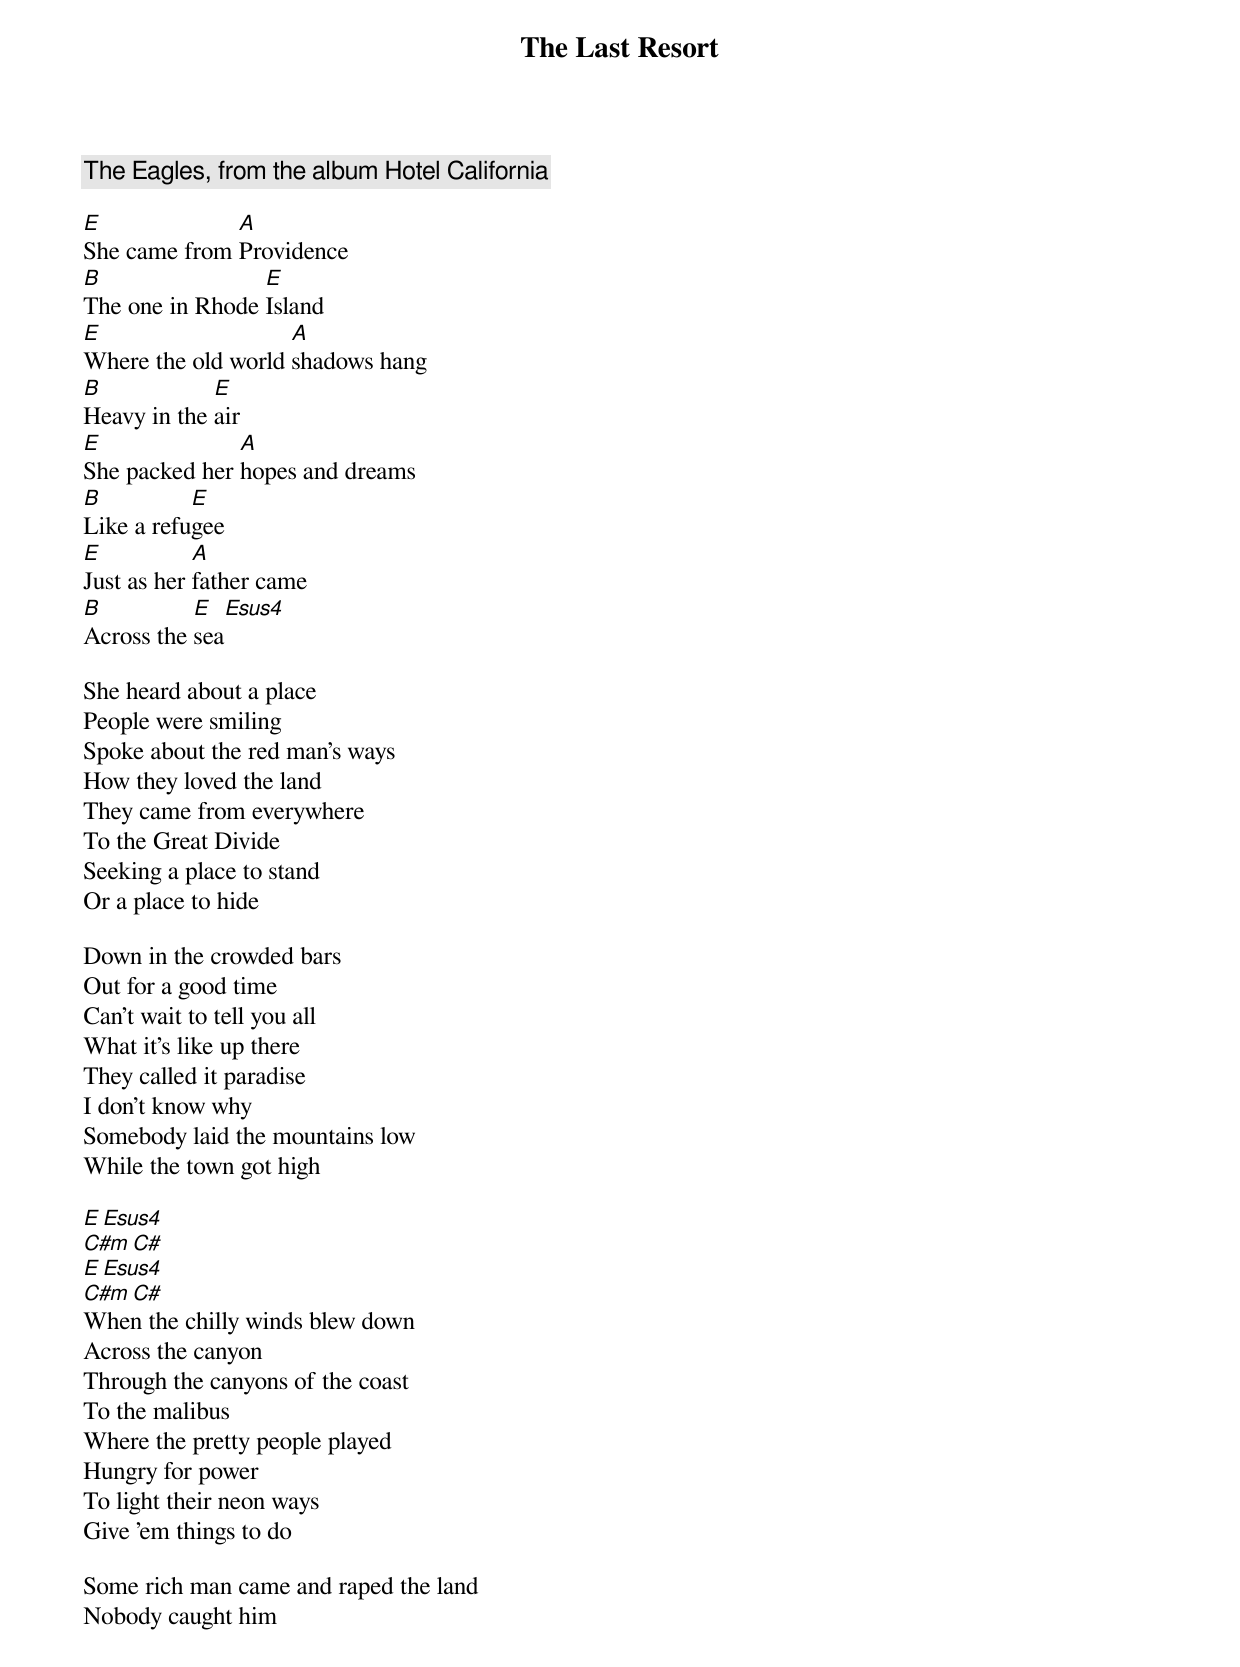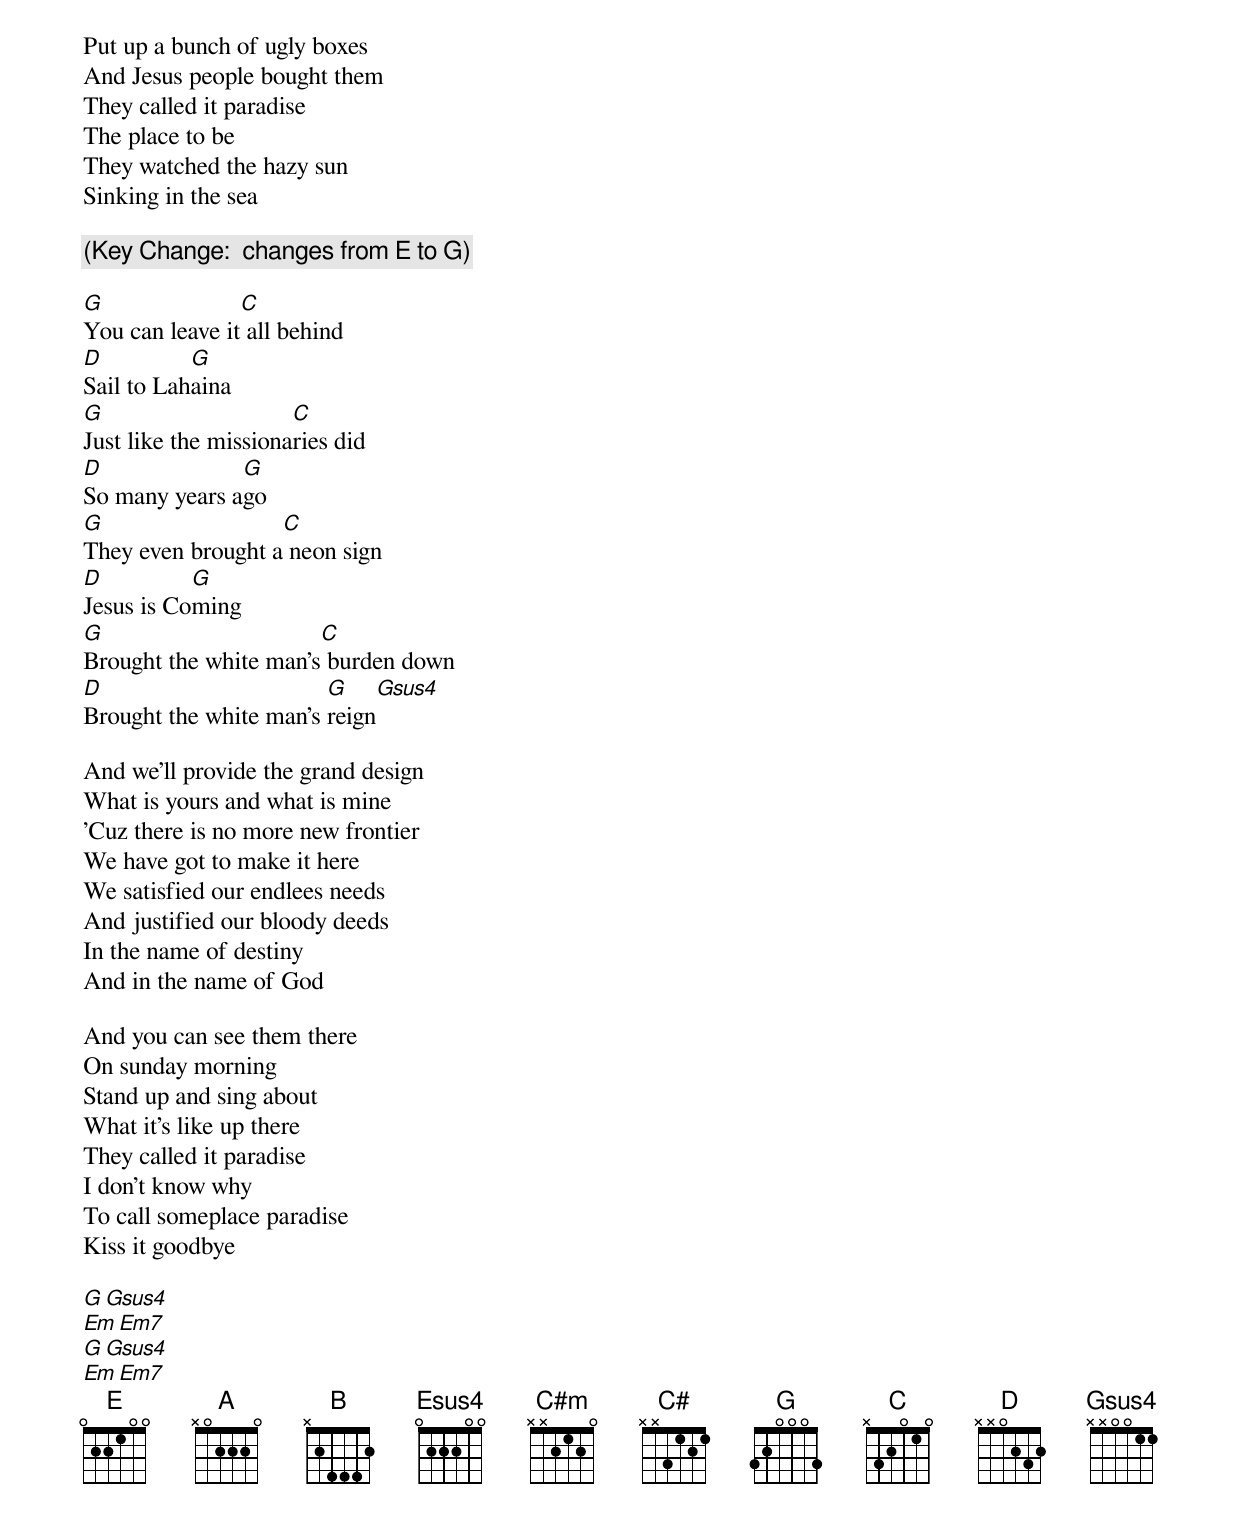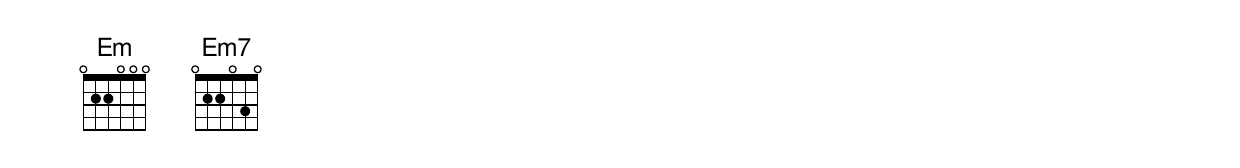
{t:The Last Resort}
{c:The Eagles, from the album Hotel California}

[E]She came from [A]Providence
[B]The one in Rhode [E]Island
[E]Where the old world [A]shadows hang
[B]Heavy in the [E]air
[E]She packed her [A]hopes and dreams
[B]Like a refu[E]gee
[E]Just as her [A]father came
[B]Across the [E]sea[Esus4]

She heard about a place
People were smiling
Spoke about the red man's ways
How they loved the land
They came from everywhere
To the Great Divide
Seeking a place to stand
Or a place to hide

Down in the crowded bars
Out for a good time
Can't wait to tell you all
What it's like up there
They called it paradise
I don't know why
Somebody laid the mountains low
While the town got high

[E][Esus4]
[C#m][C#]
[E][Esus4]
[C#m][C#]
When the chilly winds blew down
Across the canyon
Through the canyons of the coast
To the malibus
Where the pretty people played
Hungry for power
To light their neon ways
Give 'em things to do

Some rich man came and raped the land
Nobody caught him
Put up a bunch of ugly boxes
And Jesus people bought them
They called it paradise
The place to be
They watched the hazy sun
Sinking in the sea

{c:(Key Change:  changes from E to G)}

[G]You can leave it[C] all behind
[D]Sail to Lah[G]aina
[G]Just like the missiona[C]ries did
[D]So many years a[G]go
[G]They even brought a[C] neon sign
[D]Jesus is Co[G]ming
[G]Brought the white man's[C] burden down
[D]Brought the white man's [G]reign[Gsus4]

And we'll provide the grand design
What is yours and what is mine
'Cuz there is no more new frontier
We have got to make it here
We satisfied our endlees needs
And justified our bloody deeds
In the name of destiny
And in the name of God

And you can see them there
On sunday morning
Stand up and sing about
What it's like up there
They called it paradise
I don't know why
To call someplace paradise
Kiss it goodbye

[G][Gsus4]
[Em][Em7]
[G][Gsus4]
[Em][Em7]
